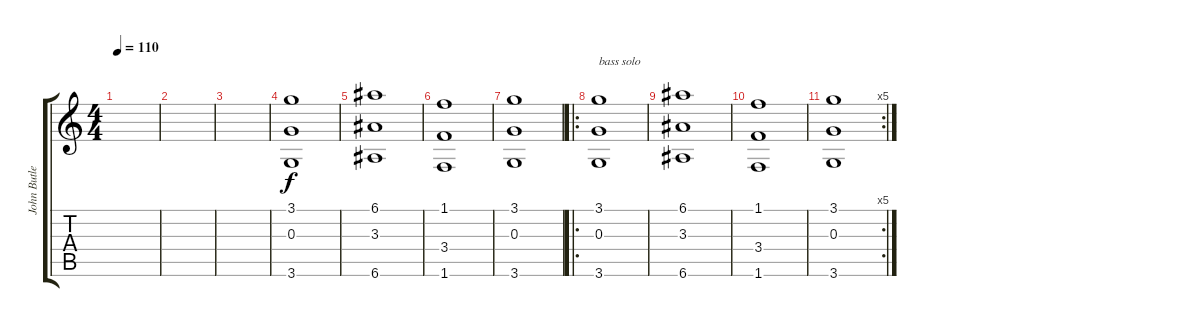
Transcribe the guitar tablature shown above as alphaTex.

\track ("John Butler" "John Butle") {instrument acousticguitarsteel}
\staff {score tabs}
\tuning (E4 B3 G3 D3 A2 E2) {hide}
\ts (4 4)
\tempo 110
\clef g2
\ks c
|
|
|
(3.1 0.3 3.6).1 |
(6.1 3.3 6.6).1 |
(1.1 3.4 1.6).1 |
(3.1 0.3 3.6).1 |
\ro
(3.1 0.3 3.6).1{txt "bass solo"} |
(6.1 3.3 6.6).1 |
(1.1 3.4 1.6).1 |
\rc 5
(3.1 0.3 3.6).1
